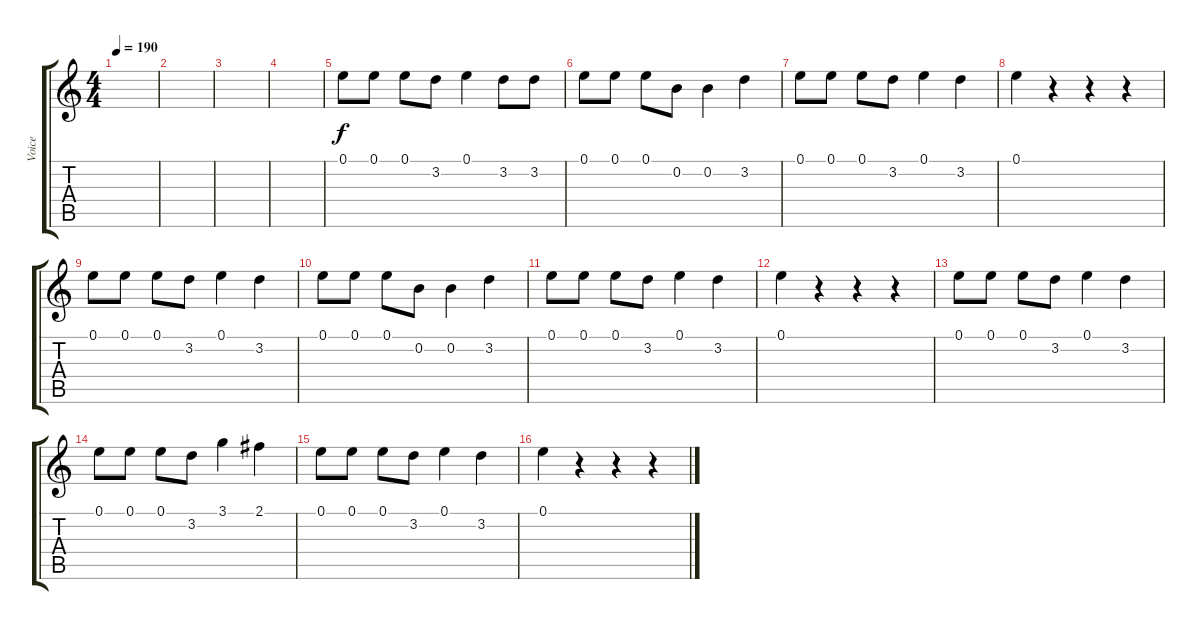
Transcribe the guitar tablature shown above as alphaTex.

\track ("Voice" "Voice") {instrument overdrivenguitar}
\staff {score tabs}
\tuning (E4 B3 G3 D3 A2 E2) {hide}
\ts (4 4)
\tempo 190
\clef g2
\ks c
|
|
|
|
0.1.8 0.1.8 0.1.8 3.2.8 0.1.4 3.2.8 3.2.8 |
0.1.8 0.1.8 0.1.8 0.2.8 0.2.4 3.2.4 |
0.1.8 0.1.8 0.1.8 3.2.8 0.1.4 3.2.4 |
0.1.4 r.4 r.4 r.4 |
0.1.8 0.1.8 0.1.8 3.2.8 0.1.4 3.2.4 |
0.1.8 0.1.8 0.1.8 0.2.8 0.2.4 3.2.4 |
0.1.8 0.1.8 0.1.8 3.2.8 0.1.4 3.2.4 |
0.1.4 r.4 r.4 r.4 |
0.1.8 0.1.8 0.1.8 3.2.8 0.1.4 3.2.4 |
0.1.8 0.1.8 0.1.8 3.2.8 3.1.4 2.1.4 |
0.1.8 0.1.8 0.1.8 3.2.8 0.1.4 3.2.4 |
0.1.4 r.4 r.4 r.4
